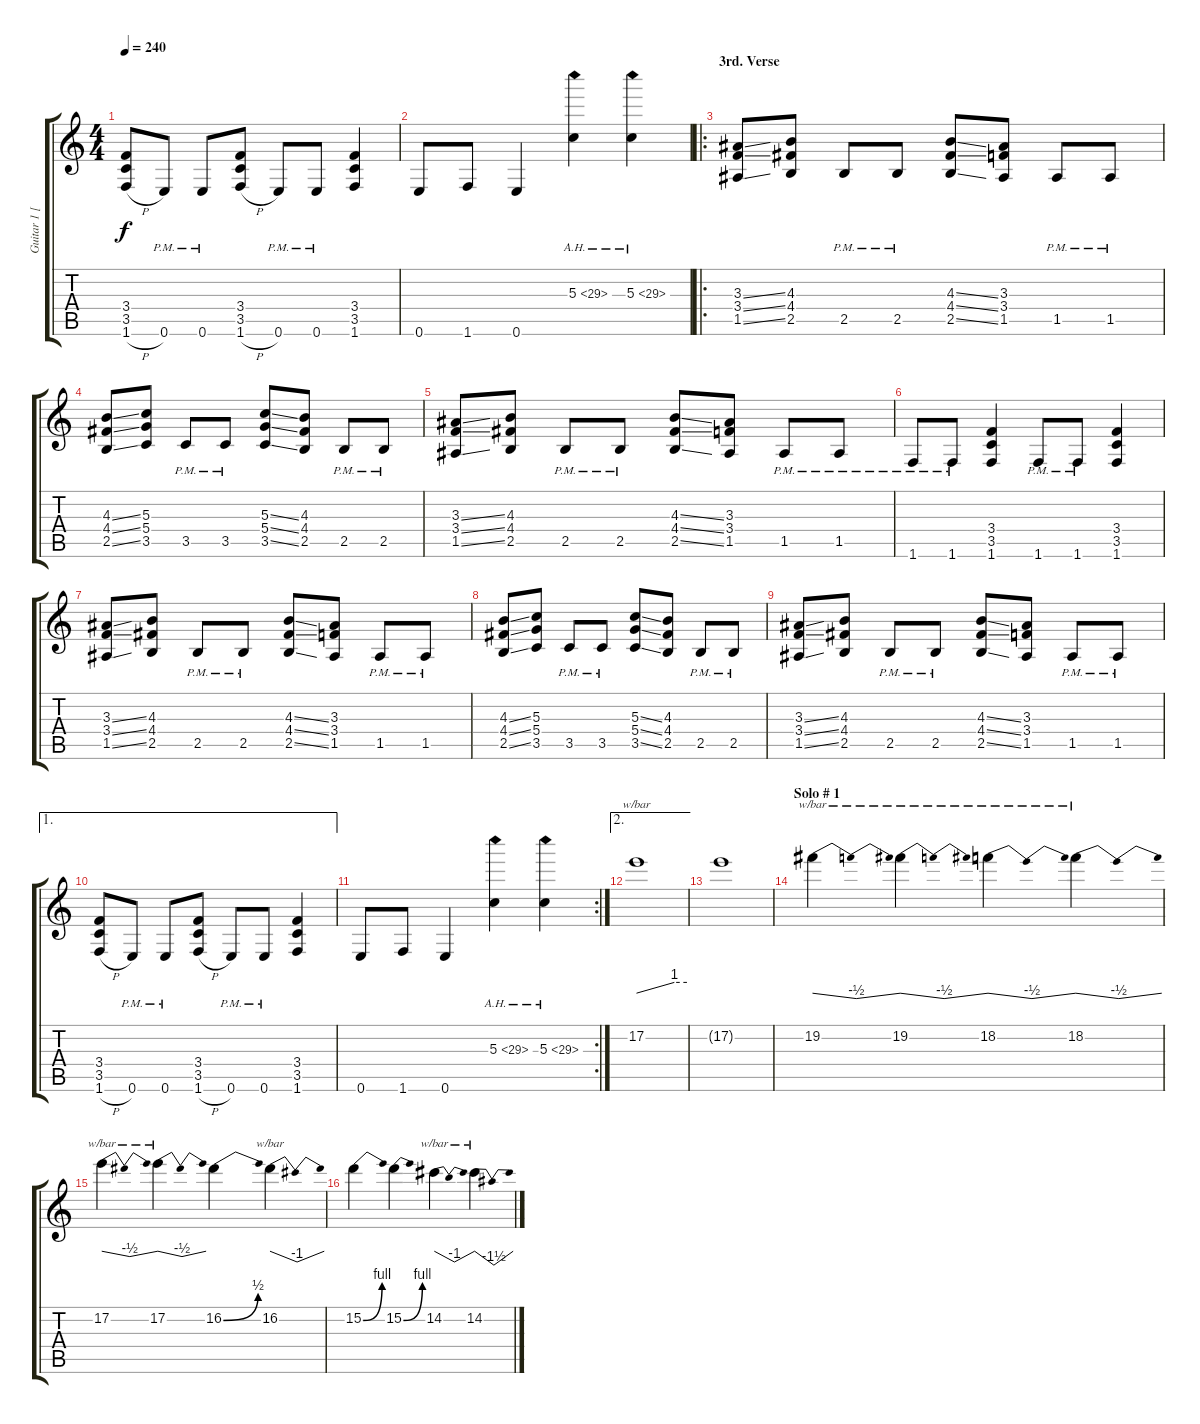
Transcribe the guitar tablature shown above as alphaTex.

\track ("Guitar 1 [Josh Christian]" "Guitar 1 [") {instrument overdrivenguitar}
\staff {score tabs}
\tuning (E4 B3 G3 D3 A2 E2) {hide}
\ts (4 4)
\tempo 240
\clef g2
\ks c
(3.4 3.5 1.6{h}).8{dy f} 0.6{pm}.8 0.6{pm}.8 (3.4 3.5 1.6{h}).8 0.6{pm}.8 0.6{pm}.8 (3.4 3.5 1.6).4 |
0.6.8 1.6.8 0.6.4 5.3{ah 24}.4 5.3{ah 24}.4 |
\ro
\section ("" "3rd. Verse")
(3.3{ss} 3.4{ss} 1.5{ss}).8 (4.3 4.4 2.5).8 2.5{pm}.8 2.5{pm}.8 (4.3{ss} 4.4{ss} 2.5{ss}).8 (3.3 3.4 1.5).8 1.5{pm}.8 1.5{pm}.8 |
(4.3{ss} 4.4{ss} 2.5{ss}).8 (5.3 5.4 3.5).8 3.5{pm}.8 3.5{pm}.8 (5.3{ss} 5.4{ss} 3.5{ss}).8 (4.3 4.4 2.5).8 2.5{pm}.8 2.5{pm}.8 |
(3.3{ss} 3.4{ss} 1.5{ss}).8 (4.3 4.4 2.5).8 2.5{pm}.8 2.5{pm}.8 (4.3{ss} 4.4{ss} 2.5{ss}).8 (3.3 3.4 1.5).8 1.5{pm}.8 1.5{pm}.8 |
1.6{pm}.8 1.6{pm}.8 (3.4 3.5 1.6).4 1.6{pm}.8 1.6{pm}.8 (3.4 3.5 1.6).4 |
(3.3{ss} 3.4{ss} 1.5{ss}).8 (4.3 4.4 2.5).8 2.5{pm}.8 2.5{pm}.8 (4.3{ss} 4.4{ss} 2.5{ss}).8 (3.3 3.4 1.5).8 1.5{pm}.8 1.5{pm}.8 |
(4.3{ss} 4.4{ss} 2.5{ss}).8 (5.3 5.4 3.5).8 3.5{pm}.8 3.5{pm}.8 (5.3{ss} 5.4{ss} 3.5{ss}).8 (4.3 4.4 2.5).8 2.5{pm}.8 2.5{pm}.8 |
(3.3{ss} 3.4{ss} 1.5{ss}).8 (4.3 4.4 2.5).8 2.5{pm}.8 2.5{pm}.8 (4.3{ss} 4.4{ss} 2.5{ss}).8 (3.3 3.4 1.5).8 1.5{pm}.8 1.5{pm}.8 |
\ae 1
(3.4 3.5 1.6{h}).8 0.6{pm}.8 0.6{pm}.8 (3.4 3.5 1.6{h}).8 0.6{pm}.8 0.6{pm}.8 (3.4 3.5 1.6).4 |
\rc 2
0.6.8 1.6.8 0.6.4 5.3{ah 24}.4 5.3{ah 24}.4 |
\ae 2
17.2.1{tbe (custom default 0 0 45 4 60 4)} |
17.2{t}.1 |
\section ("" "Solo # 1")
19.2.4{tbe (dip default 0 0 30 -2 60 0)} 19.2.4{tbe (dip default 0 0 30 -2 60 0)} 18.2.4{tbe (dip default 0 0 30 -2 60 0)} 18.2.4{tbe (dip default 0 0 30 -2 60 0)} |
17.2.4{tbe (dip default 0 0 30 -2 60 0)} 17.2.4{tbe (dip default 0 0 30 -2 60 0)} 16.2{be (bend 0 0 60 2)}.4 16.2.4{tbe (dip default 0 0 30 -4 60 0)} |
15.2{be (bend 0 0 60 4)}.4 15.2{be (bend 0 0 60 4)}.4 14.2.4{tbe (dip default 0 0 30 -4 60 0)} 14.2.4{tbe (dip default 0 0 30 -6 60 0)}
